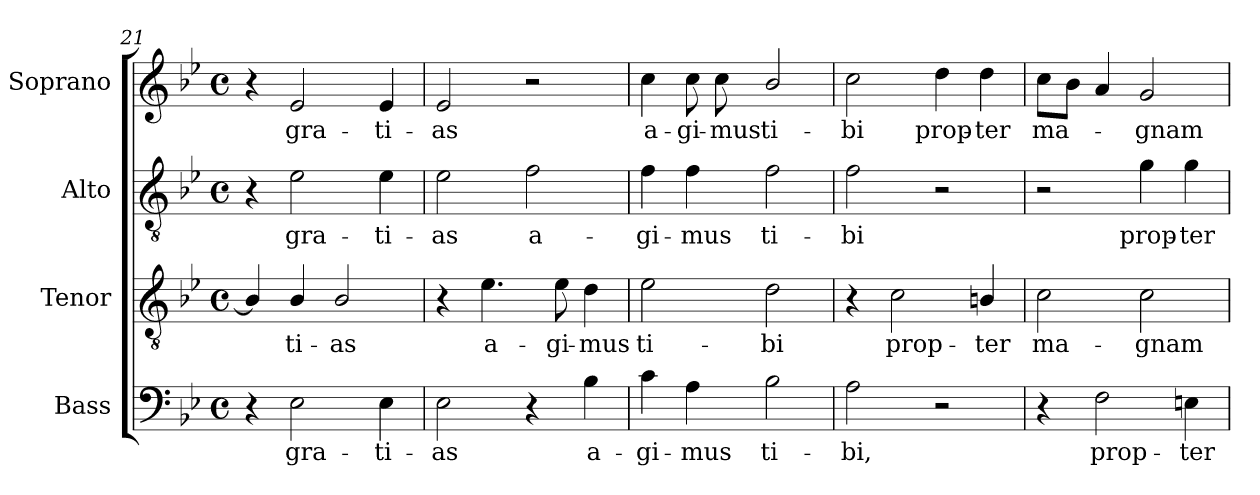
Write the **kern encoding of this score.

**kern	**text	**kern	**text	**kern	**text	**kern	**text
*part4	*part4	*part3	*part3	*part2	*part2	*part1	*part1
*staff4	*staff4	*staff3	*staff3	*staff2	*staff2	*staff1	*staff1
*I"Bass	*	*I"Tenor	*	*I"Alto	*	*I"Soprano	*
*I'B.	*	*I'T.	*	*I'A.	*	*I'S.	*
*clefF4	*	*clefGv2	*	*clefGv2	*	*clefG2	*
*	*	*ITrd7c12	*	*ITrd7c12	*	*	*
*k[b-e-]	*	*k[b-e-]	*	*k[b-e-]	*	*k[b-e-]	*
*B-:	*	*B-:	*	*B-:	*	*B-:	*
*M4/4	*	*M4/4	*	*M4/4	*	*M4/4	*
*met(c)	*	*met(c)	*	*met(c)	*	*met(c)	*
=21	=21	=21	=21	=21	=21	=21	=21
4r	.	4BB-i/]	.	4r	.	4r	.
!	!LO:LY:b:color=#000000	!	!	!	!	!	!
!	!	!	!LO:LY:b:color=#000000	!	!	!	!
!	!	!	!	!	!LO:LY:b:color=#000000	!	!
!	!	!	!	!	!	!	!LO:LY:b:color=#000000
2E-i\	gra-	4BB-i/	-ti-	2E-i\	gra-	2e-i/	gra-
!	!	!	!LO:LY:b:color=#000000	!	!	!	!
.	.	2BB-i/	-as	.	.	.	.
!	!LO:LY:b:color=#000000	!	!	!	!	!	!
!	!	!	!	!	!LO:LY:b:color=#000000	!	!
!	!	!	!	!	!	!	!LO:LY:b:color=#000000
4E-i\	-ti-	.	.	4E-i\	-ti-	4e-i/	-ti-
=22	=22	=22	=22	=22	=22	=22	=22
!	!LO:LY:b:color=#000000	!	!	!	!	!	!
!	!	!	!	!	!LO:LY:b:color=#000000	!	!
!	!	!	!	!	!	!	!LO:LY:b:color=#000000
2E-i\	-as	4r	.	2E-i\	-as	2e-i/	-as
!	!	!	!LO:LY:b:color=#000000	!	!	!	!
.	.	4.E-i\	a-	.	.	.	.
!	!	!	!	!	!LO:LY:b:color=#000000	!	!
4r	.	.	.	2Fi\	a-	2r	.
!	!	!	!LO:LY:b:color=#000000	!	!	!	!
.	.	8E-i\	-gi-	.	.	.	.
!	!LO:LY:b:color=#000000	!	!	!	!	!	!
!	!	!	!LO:LY:b:color=#000000	!	!	!	!
4B-i\	a-	4Di\	-mus	.	.	.	.
=23	=23	=23	=23	=23	=23	=23	=23
!	!LO:LY:b:color=#000000	!	!	!	!	!	!
!	!	!	!LO:LY:b:color=#000000	!	!	!	!
!	!	!	!	!	!LO:LY:b:color=#000000	!	!
!	!	!	!	!	!	!	!LO:LY:b:color=#000000
4ci\	-gi-	2E-i\	ti-	4Fi\	-gi-	4cci\	a-
!	!LO:LY:b:color=#000000	!	!	!	!	!	!
!	!	!	!	!	!LO:LY:b:color=#000000	!	!
!	!	!	!	!	!	!	!LO:LY:b:color=#000000
4Ai\	-mus	.	.	4Fi\	-mus	8cci\	-gi-
!	!	!	!	!	!	!	!LO:LY:b:color=#000000
.	.	.	.	.	.	8cci\	-mus
!	!LO:LY:b:color=#000000	!	!	!	!	!	!
!	!	!	!LO:LY:b:color=#000000	!	!	!	!
!	!	!	!	!	!LO:LY:b:color=#000000	!	!
!	!	!	!	!	!	!	!LO:LY:b:color=#000000
2B-i\	ti-	2Di\	-bi	2Fi\	ti-	2b-i/	ti-
=24	=24	=24	=24	=24	=24	=24	=24
!	!LO:LY:b:color=#000000	!	!	!	!	!	!
!	!	!	!	!	!LO:LY:b:color=#000000	!	!
!	!	!	!	!	!	!	!LO:LY:b:color=#000000
2Ai\	-bi,	4r	.	2Fi\	-bi	2cci\	-bi
!	!	!	!LO:LY:b:color=#000000	!	!	!	!
.	.	2Ci\	prop-	.	.	.	.
!	!	!	!	!	!	!	!LO:LY:b:color=#000000
2r	.	.	.	2r	.	4ddi\	prop-
!	!	!	!LO:LY:b:color=#000000	!	!	!	!
!	!	!	!	!	!	!	!LO:LY:b:color=#000000
.	.	4BBni/	-ter	.	.	4ddi\	-ter
!!LO:LB:g=z
=25	=25	=25	=25	=25	=25	=25	=25
!	!	!	!LO:LY:b:color=#000000	!	!	!	!
!	!	!	!	!	!	!	!LO:LY:b:color=#000000
4r	.	2Ci\	ma-	2r	.	8cci\L	ma-
.	.	.	.	.	.	8b-i\J	.
!	!LO:LY:b:color=#000000	!	!	!	!	!	!
2Fi\	prop-	.	.	.	.	4ai/	.
!	!	!	!LO:LY:b:color=#000000	!	!	!	!
!	!	!	!	!	!LO:LY:b:color=#000000	!	!
!	!	!	!	!	!	!	!LO:LY:b:color=#000000
.	.	2Ci\	-gnam	4Gi\	prop-	2gi/	-gnam
!	!LO:LY:b:color=#000000	!	!	!	!	!	!
!	!	!	!	!	!LO:LY:b:color=#000000	!	!
4Eni\	-ter	.	.	4Gi\	-ter	.	.
=	=	=	=	=	=	=	=
*-	*-	*-	*-	*-	*-	*-	*-
